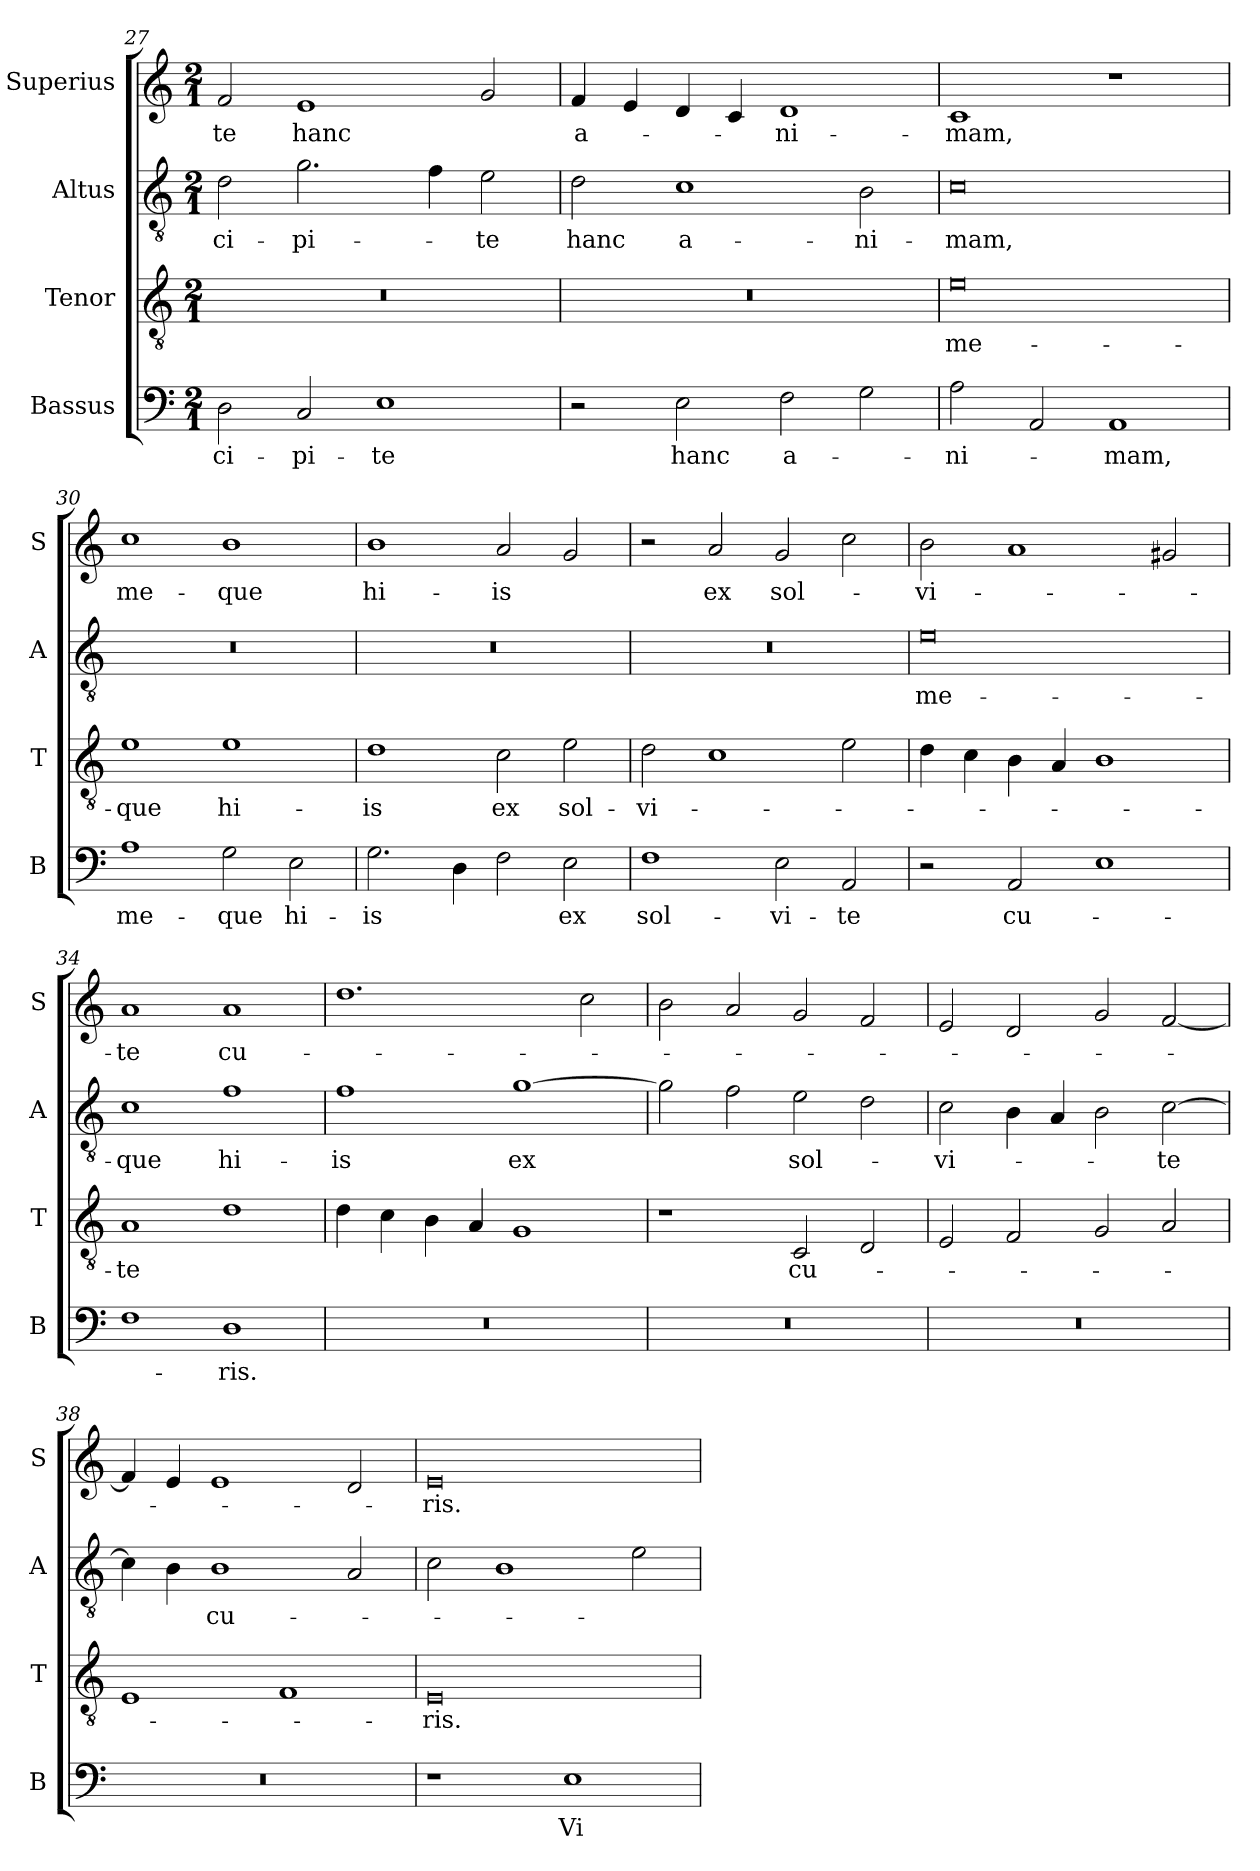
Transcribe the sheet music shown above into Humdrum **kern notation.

**kern	**text	**kern	**text	**kern	**text	**kern	**text
*part4	*part4	*part3	*part3	*part2	*part2	*part1	*part1
*staff4	*staff4	*staff3	*staff3	*staff2	*staff2	*staff1	*staff1
*I"Bassus	*	*I"Tenor	*	*I"Altus	*	*I"Superius	*
*I'B	*	*I'T	*	*I'A	*	*I'S	*
*clefF4	*	*clefGv2	*	*clefGv2	*	*clefG2	*
*k[]	*	*k[]	*	*k[]	*	*k[]	*
*M2/1	*	*M2/1	*	*M2/1	*	*M2/1	*
=27	=27	=27	=27	=27	=27	=27	=27
2D\	-ci-	0r	.	2d\	-ci-	2f/	-te
2C/	-pi-	.	.	2.g\	-pi-	1e	hanc
1E	-te	.	.	.	.	.	.
.	.	.	.	4f\	.	.	.
.	.	.	.	2e\	-te	2g/	.
=28	=28	=28	=28	=28	=28	=28	=28
2r	.	0r	.	2d\	hanc	4f/	a-
.	.	.	.	.	.	4e/	.
2E\	hanc	.	.	1c	a-	4d/	.
.	.	.	.	.	.	4c/	.
2F\	a-	.	.	.	.	1d	-ni-
2G\	.	.	.	2B\	-ni-	.	.
=29	=29	=29	=29	=29	=29	=29	=29
2A\	-ni-	0e	me-	0c	-mam,	1c	-mam,
2AA/	.	.	.	.	.	.	.
1AA	-mam,	.	.	.	.	1r	.
=30	=30	=30	=30	=30	=30	=30	=30
1A	me-	1e	-que	0r	.	1cc	me-
2G\	-que	1e	hi-	.	.	1b	-que
2E\	hi-	.	.	.	.	.	.
=31	=31	=31	=31	=31	=31	=31	=31
2.G\	-is	1d	-is	0r	.	1b	hi-
4D\	.	.	.	.	.	.	.
2F\	.	2c\	ex	.	.	2a/	-is
2E\	ex	2e\	sol-	.	.	2g/	.
=32	=32	=32	=32	=32	=32	=32	=32
1F	sol-	2d\	-vi-	0r	.	2r	.
.	.	1c	.	.	.	2a/	ex
2E\	-vi-	.	.	.	.	2g/	sol-
2AA/	-te	2e\	.	.	.	2cc\	.
=33	=33	=33	=33	=33	=33	=33	=33
2r	.	4d\	.	0e	me-	2b\	-vi-
.	.	4c\	.	.	.	.	.
2AA/	cu-	4B\	.	.	.	1a	.
.	.	4A/	.	.	.	.	.
1E	.	1B	.	.	.	.	.
.	.	.	.	.	.	2g#X/	.
=34	=34	=34	=34	=34	=34	=34	=34
1F	.	1A	-te	1c	-que	1a	-te
1D	-ris.	1d	.	1f	hi-	1a	cu-
=35	=35	=35	=35	=35	=35	=35	=35
0r	.	4d\	.	1f	-is	1.dd	.
.	.	4c\	.	.	.	.	.
.	.	4B\	.	.	.	.	.
.	.	4A/	.	.	.	.	.
.	.	1G	.	[1g	ex	.	.
.	.	.	.	.	.	2cc\	.
=36	=36	=36	=36	=36	=36	=36	=36
0r	.	1r	.	2g\]	.	2b\	.
.	.	.	.	2f\	.	2a/	.
.	.	2C/	cu-	2e\	sol-	2g/	.
.	.	2D/	.	2d\	.	2f/	.
=37	=37	=37	=37	=37	=37	=37	=37
0r	.	2E/	.	2c\	-vi-	2e/	.
.	.	2F/	.	4B\	.	2d/	.
.	.	.	.	4A/	.	.	.
.	.	2G/	.	2B\	.	2g/	.
.	.	2A/	.	[2c\	-te	[2f/	.
=38	=38	=38	=38	=38	=38	=38	=38
0r	.	1E	.	4c\]	.	4f/]	.
.	.	.	.	4B\	.	4e/	.
.	.	.	.	1B	cu-	1e	.
.	.	1F	.	.	.	.	.
.	.	.	.	2A/	.	2d/	.
=39	=39	=39	=39	=39	=39	=39	=39
1r	.	0E	-ris.	2c\	.	0e	-ris.
.	.	.	.	1B	.	.	.
1E	Vi-	.	.	.	.	.	.
.	.	.	.	2e\	.	.	.
=	=	=	=	=	=	=	=
*-	*-	*-	*-	*-	*-	*-	*-
